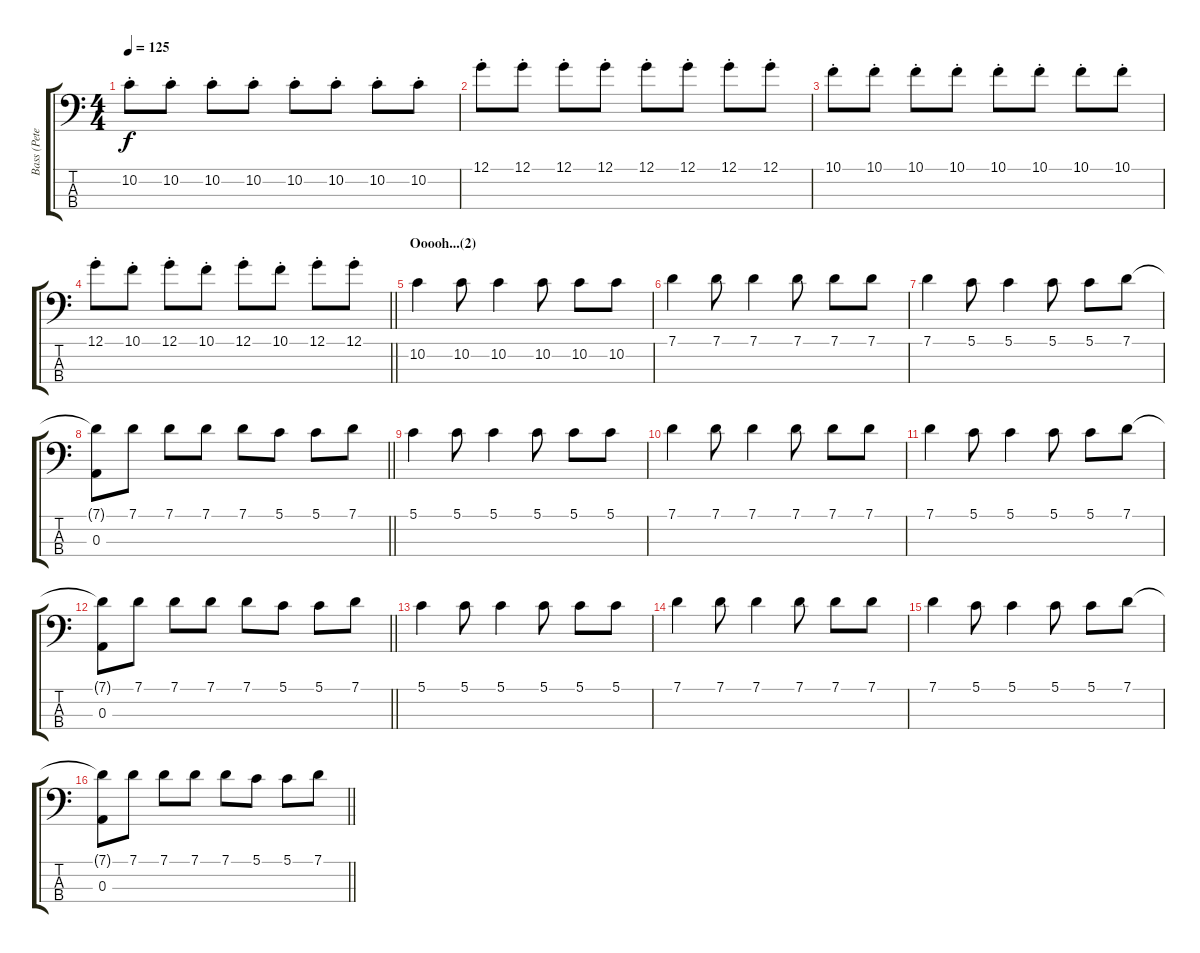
\track ("Bass (Peter Hook)" "Bass (Pete") {instrument electricbasspick}
\staff {score tabs}
\tuning (G2 D2 A1 E1) {hide}
\ts (4 4)
\tempo 125
\clef f4
\ks c
10.2{st}.8{dy f} 10.2{st}.8 10.2{st}.8 10.2{st}.8 10.2{st}.8 10.2{st}.8 10.2{st}.8 10.2{st}.8 |
12.1{st}.8 12.1{st}.8 12.1{st}.8 12.1{st}.8 12.1{st}.8 12.1{st}.8 12.1{st}.8 12.1{st}.8 |
10.1{st}.8 10.1{st}.8 10.1{st}.8 10.1{st}.8 10.1{st}.8 10.1{st}.8 10.1{st}.8 10.1{st}.8 |
\barLineRight lightlight
12.1{st}.8 10.1{st}.8 12.1{st}.8 10.1{st}.8 12.1{st}.8 10.1{st}.8 12.1{st}.8 12.1{st}.8 |
\section ("" "Ooooh...(2)")
10.2.4 10.2.8 10.2.4 10.2.8 10.2.8 10.2.8 |
7.1.4 7.1.8 7.1.4 7.1.8 7.1.8 7.1.8 |
7.1.4 5.1.8 5.1.4 5.1.8 5.1.8 7.1.8 |
\barLineRight lightlight
(7.1{t} 0.3).8 7.1.8 7.1.8 7.1.8 7.1.8 5.1.8 5.1.8 7.1.8 |
5.1.4 5.1.8 5.1.4 5.1.8 5.1.8 5.1.8 |
7.1.4 7.1.8 7.1.4 7.1.8 7.1.8 7.1.8 |
7.1.4 5.1.8 5.1.4 5.1.8 5.1.8 7.1.8 |
\barLineRight lightlight
(7.1{t} 0.3).8 7.1.8 7.1.8 7.1.8 7.1.8 5.1.8 5.1.8 7.1.8 |
5.1.4 5.1.8 5.1.4 5.1.8 5.1.8 5.1.8 |
7.1.4 7.1.8 7.1.4 7.1.8 7.1.8 7.1.8 |
7.1.4 5.1.8 5.1.4 5.1.8 5.1.8 7.1.8 |
\barLineRight lightlight
(7.1{t} 0.3).8 7.1.8 7.1.8 7.1.8 7.1.8 5.1.8 5.1.8 7.1.8
